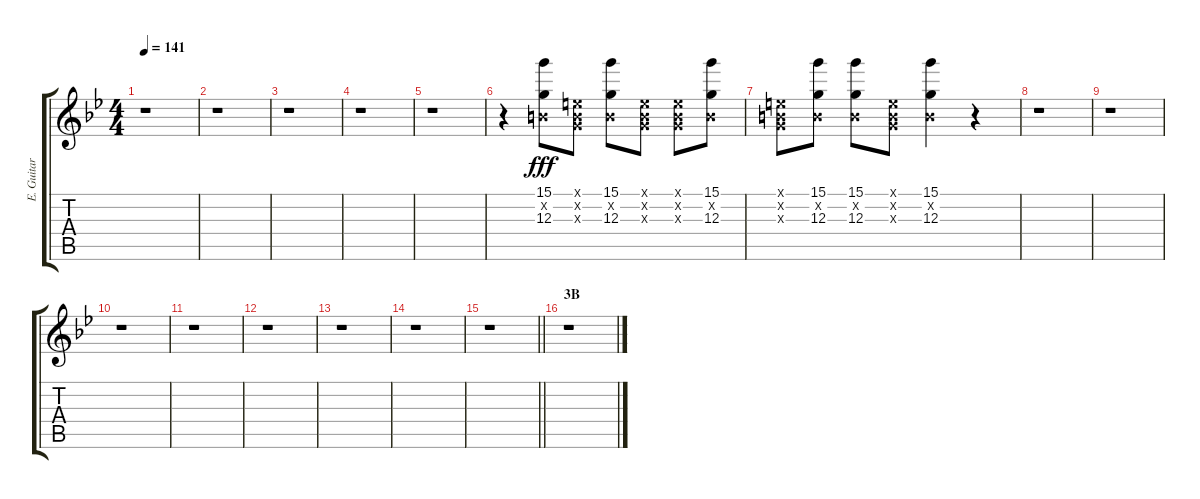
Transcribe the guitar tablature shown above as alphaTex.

\track ("E. Guitar II" "E. Guitar ") {instrument overdrivenguitar}
\staff {score tabs}
\tuning (E4 B3 G3 D3 A2 E2) {hide}
\ts (4 4)
\tempo 141
\clef g2
\ks bb
r.1{dy f} |
r.1 |
r.1 |
r.1 |
r.1 |
r.4 (15.1 0.2{x} 12.3).8{dy fff} (0.1{x} 0.2{x} 0.3{x}).8 (15.1 0.2{x} 12.3).8 (0.1{x} 0.2{x} 0.3{x}).8 (0.1{x} 0.2{x} 0.3{x}).8 (15.1 0.2{x} 12.3).8 |
(0.1{x} 0.2{x} 0.3{x}).8 (15.1 0.2{x} 12.3).8 (15.1 0.2{x} 12.3).8 (0.1{x} 0.2{x} 0.3{x}).8 (15.1 0.2{x} 12.3).4 r.4 |
r.1 |
r.1 |
r.1 |
r.1 |
r.1 |
r.1 |
r.1 |
\barLineRight lightlight
r.1 |
\section ("" "3B")
r.1
